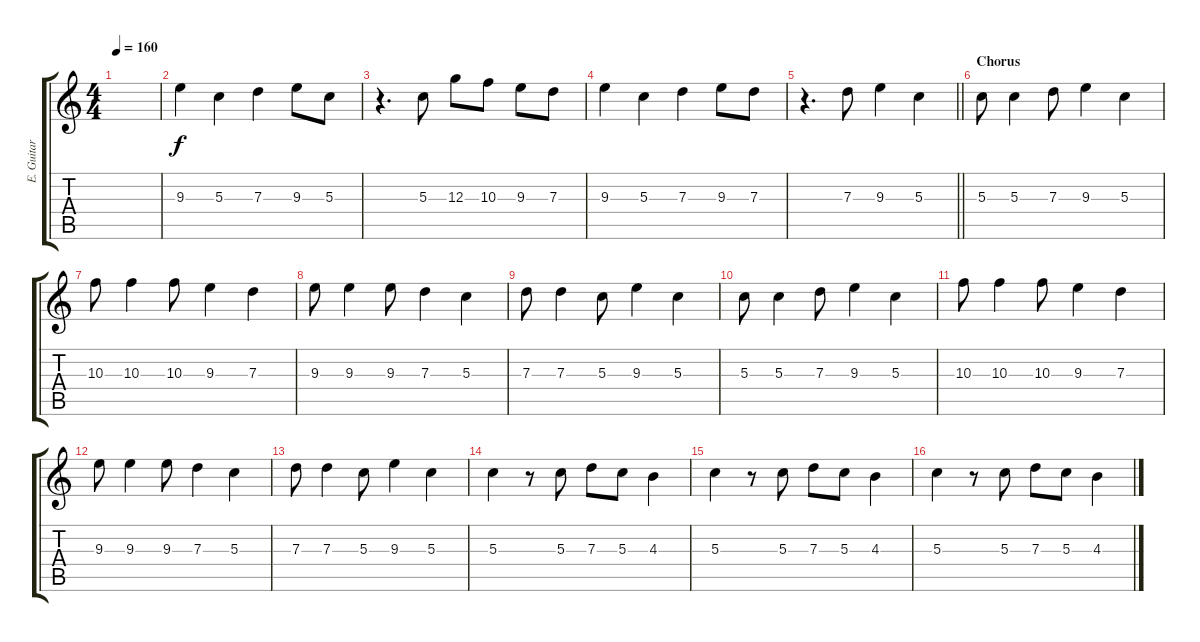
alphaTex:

\track ("E. Guitar" "E. Guitar") {instrument distortionguitar}
\staff {score tabs}
\tuning (E4 B3 G3 D3 A2 E2) {hide}
\ts (4 4)
\tempo 160
\clef g2
\ks c
|
9.3.4 5.3.4 7.3.4 9.3.8 5.3.8 |
r.4{d} 5.3.8 12.3.8 10.3.8 9.3.8 7.3.8 |
9.3.4 5.3.4 7.3.4 9.3.8 7.3.8 |
\barLineRight lightlight
r.4{d} 7.3.8 9.3.4 5.3.4 |
\section ("" "Chorus")
5.3.8 5.3.4 7.3.8 9.3.4 5.3.4 |
10.3.8 10.3.4 10.3.8 9.3.4 7.3.4 |
9.3.8 9.3.4 9.3.8 7.3.4 5.3.4 |
7.3.8 7.3.4 5.3.8 9.3.4 5.3.4 |
5.3.8 5.3.4 7.3.8 9.3.4 5.3.4 |
10.3.8 10.3.4 10.3.8 9.3.4 7.3.4 |
9.3.8 9.3.4 9.3.8 7.3.4 5.3.4 |
7.3.8 7.3.4 5.3.8 9.3.4 5.3.4 |
5.3.4 r.8 5.3.8 7.3.8 5.3.8 4.3.4 |
5.3.4 r.8 5.3.8 7.3.8 5.3.8 4.3.4 |
5.3.4 r.8 5.3.8 7.3.8 5.3.8 4.3.4
